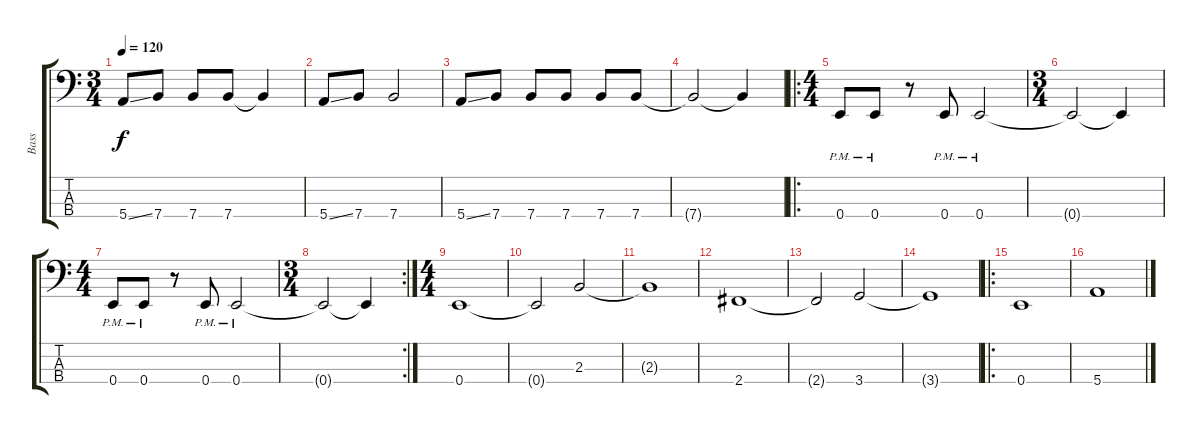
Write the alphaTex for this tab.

\track ("Bass" "Bass") {instrument electricbassfinger}
\staff {score tabs}
\tuning (G2 D2 A1 E1) {hide}
\ts (3 4)
\tempo 120
\clef f4
\ks c
5.4{ss}.8{dy f} 7.4.8 7.4.8 7.4.8 7.4{t}.4 |
5.4{ss}.8 7.4.8 7.4.2 |
5.4{ss}.8 7.4.8 7.4.8 7.4.8 7.4.8 7.4.8 |
7.4{t}.2 7.4{t}.4 |
\ro
\ts (4 4)
0.4{pm}.8 0.4{pm}.8 r.8 0.4{pm}.8 0.4{pm}.2 |
\ts (3 4)
0.4{t}.2 0.4{t}.4 |
\ts (4 4)
0.4{pm}.8 0.4{pm}.8 r.8 0.4{pm}.8 0.4{pm}.2 |
\rc 2
\ts (3 4)
0.4{t}.2 0.4{t}.4 |
\ts (4 4)
0.4.1 |
0.4{t}.2 2.3.2 |
2.3{t}.1 |
2.4.1 |
2.4{t}.2 3.4.2 |
3.4{t}.1 |
\ro
0.4.1 |
5.4.1
